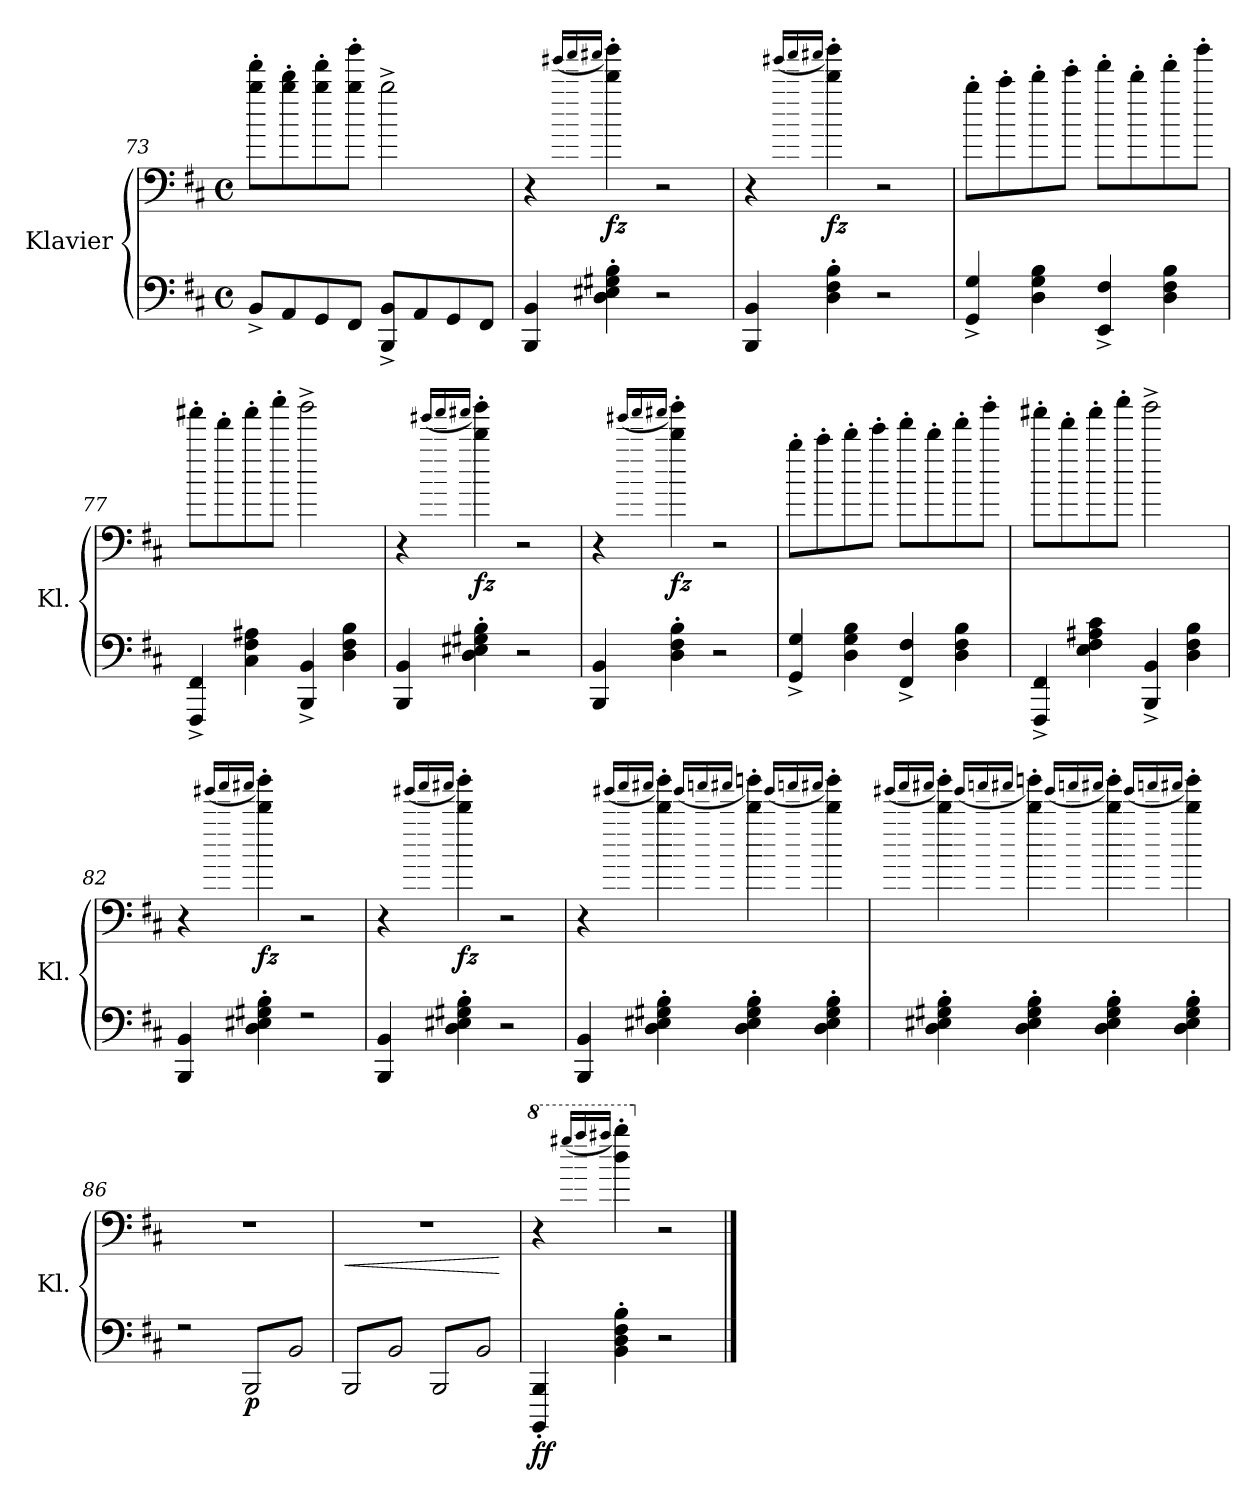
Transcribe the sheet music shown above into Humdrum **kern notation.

**kern	**kern	**dynam
*part1	*part1	*part1
*staff2	*staff1	*staff1/2
*I"Klavier	*	*
*I'Kl.	*	*
*clefF4	*clefF4	*
*k[f#c#]	*k[f#c#]	*
*D:	*D:	*
*M4/4	*M4/4	*
*met(c)	*met(c)	*
=73	=73	=73
8BB^/L	8bb\' 8fff#\'L	.
8AA/	8bb\' 8ddd\'	.
8GG/	8bb\' 8fff#\'	.
8FF#/J	8bb\' 8bbb\'J	.
8BBB/^ 8BB/^L	2bb^\	.
8AA/	.	.
8GG/	.	.
8FF#/J	.	.
=74	=74	=74
*	*MM155	*
4BBB/ 4BB/	4r	.
.	(>16qggg#X/LL	.
.	16qaaa/	.
.	16qaaa#X/JJ	.
!	!	!LO:DY:b
4D\' 4E#X\' 4G#X\' 4B\'	4ddd\' 4bbb\')	fz
2r	2r	.
=75	=75	=75
4BBB/ 4BB/	4r	.
.	(>16qggg#X/LL	.
.	16qaaa/	.
.	16qaaa#X/JJ	.
!	!	!LO:DY:b
4D\' 4F#\' 4B\'	4ddd\' 4bbb\')	fz
2r	2r	.
!!LO:LB:g=z
=76	=76	=76
4GG/^ 4G/^	8bb'\L	.
.	8ccc#'\	.
4D\ 4G\ 4B\	8ddd'\	.
.	8eee'\J	.
4EE/^ 4F#/^	8fff#'\L	.
.	8ddd'\	.
4D\ 4F#\ 4B\	8fff#'\	.
.	8bbb'\J	.
=77	=77	=77
4FFF#/^ 4FF#/^	8aaa#X'\L	.
.	8fff#'\	.
4C#\ 4F#\ 4A#X\	8aaa#'\	.
.	8cccc#'\J	.
4BBB/^ 4BB/^	2bbb^\	.
4D\ 4F#\ 4B\	.	.
=78	=78	=78
4BBB/ 4BB/	4r	.
.	(>16qggg#X/LL	.
.	16qaaa/	.
.	16qaaa#X/JJ	.
!	!	!LO:DY:b
4D\' 4E#X\' 4G#X\' 4B\'	4ddd\' 4bbb\')	fz
2r	2r	.
=79	=79	=79
4BBB/ 4BB/	4r	.
.	(>16qggg#X/LL	.
.	16qaaa/	.
.	16qaaa#X/JJ	.
!	!	!LO:DY:b
4D\' 4F#\' 4B\'	4ddd\' 4bbb\')	fz
2r	2r	.
=80	=80	=80
4GG/^ 4G/^	8bb'\L	.
.	8ccc#'\	.
4D\ 4G\ 4B\	8ddd'\	.
.	8eee'\J	.
4FF#/^ 4F#/^	8fff#'\L	.
.	8ddd'\	.
4D\ 4F#\ 4B\	8fff#'\	.
.	8bbb'\J	.
=81	=81	=81
4FFF#/^ 4FF#/^	8aaa#X'\L	.
.	8fff#'\	.
4E\ 4F#\ 4A#X\ 4c#\	8aaa#'\	.
.	8cccc#'\J	.
4BBB/^ 4BB/^	2bbb^\	.
4D\ 4F#\ 4B\	.	.
!!LO:PB:g=z
=82	=82	=82
4BBB/ 4BB/	4r	.
.	(>16qggg#X/LL	.
.	16qaaa/	.
.	16qaaa#X/JJ	.
!	!	!LO:DY:b
4D\' 4E#X\' 4G#X\' 4B\'	4ddd\' 4bbb\')	fz
2rF	2r	.
=83	=83	=83
4BBB/ 4BB/	4r	.
.	(>16qggg#X/LL	.
.	16qaaa/	.
.	16qaaa#X/JJ	.
!	!	!LO:DY:b
4D\' 4E#X\' 4G#X\' 4B\'	4ddd\' 4bbb\')	fz
2r	2r	.
=84	=84	=84
4BBB/ 4BB/	4r	.
.	(>16qggg#X/LL	.
.	16qaaa/	.
.	16qaaa#X/JJ	.
4D\' 4E#X\' 4G#X\' 4B\'	4ddd\' 4bbb\')	.
.	(>16qggg#/LL	.
.	16qaaan/	.
.	16qaaa#X/JJ	.
4D\' 4E#\' 4G#\' 4B\'	4ddd\' 4bbbn\')	.
.	(>16qggg#/LL	.
.	16qaaan/	.
.	16qaaa#X/JJ	.
4D\' 4E#\' 4G#\' 4B\'	4ddd\' 4bbb\')	.
!!LO:LB:g=z
=85	=85	=85
.	(>16qggg#X/LL	.
.	16qaaa/	.
.	16qaaa#X/JJ	.
4D\' 4E#X\' 4G#X\' 4B\'	4ddd\' 4bbb\')	.
.	(>16qggg#/LL	.
.	16qaaan/	.
.	16qaaa#X/JJ	.
4D\' 4E#\' 4G#\' 4B\'	4ddd\' 4bbbn\')	.
.	(>16qggg#/LL	.
.	16qaaan/	.
.	16qaaa#X/JJ	.
4D\' 4E#\' 4G#\' 4B\'	4ddd\' 4bbb\')	.
.	(>16qggg#/LL	.
.	16qaaan/	.
.	16qaaa#X/JJ	.
4D\' 4E#\' 4G#\' 4B\'	4ddd\' 4bbb\')	.
=86	=86	=86
2rF	1r	.
*Xbrackettup	*	*
!LO:N:head=open	!	!LO:DY:b=2
4BBB/L	.	p
!LO:N:head=open	!	!
4BB/J	.	.
=87	=87	=87
!LO:N:head=open	!	!LO:HP:b
4BBB/L	1r	<
!LO:N:head=open	!	!
4BB/J	.	.
!LO:N:head=open	!	!
4BBB/L	.	.
!LO:N:head=open	!	!
4BB/J	.	.
.	.	[
=88	=88	=88
*	*8va	*
!	!	!LO:DY:b=2
4BBBB/' 4BBB/'	4r	ff
.	(>16qggg#X/LL	.
.	16qaaa/	.
.	16qaaa#X/JJ	.
4BB\' 4D\' 4F#\' 4B\'	4ddd\' 4bbb\')	.
*	*X8va	*
2r	2r	.
==	==	==
*-	*-	*-
